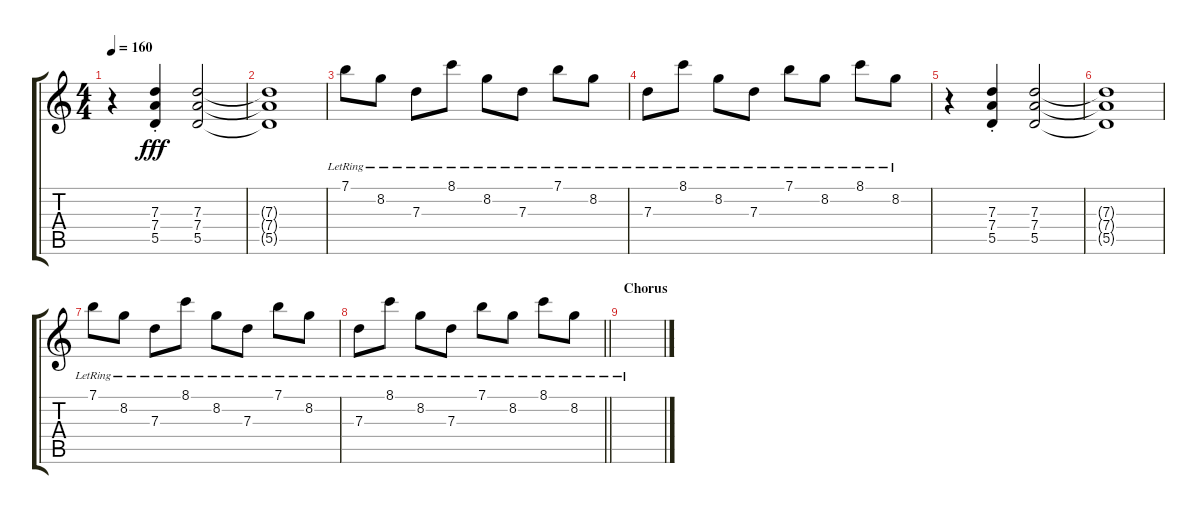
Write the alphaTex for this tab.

\track "" {instrument electricguitarjazz}
\staff {score tabs}
\tuning (E4 B3 G3 D3 A2 E2) {hide}
\ts (4 4)
\section ("" "")
\tempo 160
\clef g2
\ks c
r.4{dy fff} (7.3{st} 7.4{st} 5.5{st}).4 (7.3 7.4 5.5).2 |
(7.3{t} 7.4{t} 5.5{t}).1 |
7.1{lr}.8 8.2{lr}.8 7.3{lr}.8 8.1{lr}.8 8.2{lr}.8 7.3{lr}.8 7.1{lr}.8 8.2{lr}.8 |
7.3{lr}.8 8.1{lr}.8 8.2{lr}.8 7.3{lr}.8 7.1{lr}.8 8.2{lr}.8 8.1{lr}.8 8.2{lr}.8 |
r.4 (7.3{st} 7.4{st} 5.5{st}).4 (7.3 7.4 5.5).2 |
(7.3{t} 7.4{t} 5.5{t}).1 |
7.1{lr}.8 8.2{lr}.8 7.3{lr}.8 8.1{lr}.8 8.2{lr}.8 7.3{lr}.8 7.1{lr}.8 8.2{lr}.8 |
\barLineRight lightlight
7.3{lr}.8 8.1{lr}.8 8.2{lr}.8 7.3{lr}.8 7.1{lr}.8 8.2{lr}.8 8.1{lr}.8 8.2{lr}.8 |
\section ("" "Chorus")
